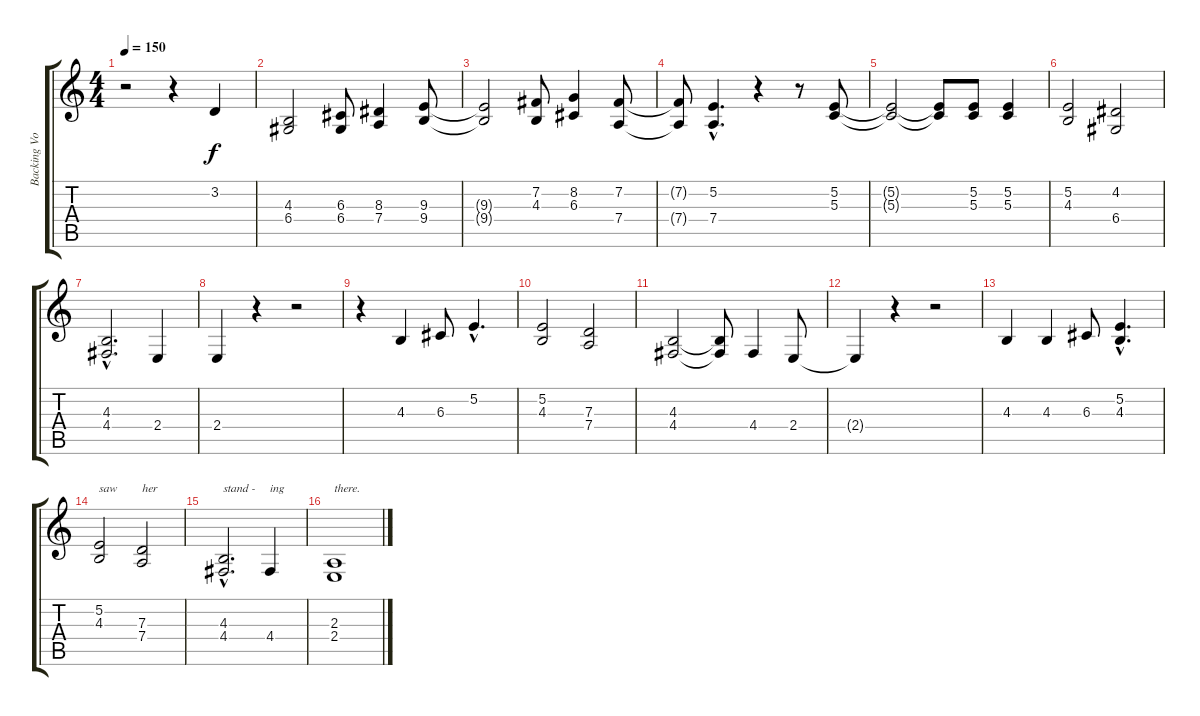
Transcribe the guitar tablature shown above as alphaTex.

\track ("Backing Vocals" "Backing Vo") {instrument tenorsax}
\staff {score tabs}
\tuning (E4 B3 G3 D3 A2 E2) {hide}
\ts (4 4)
\tempo 150
\clef g2
\ks c
r.2{dy f} r.4 3.2.4 |
(4.3 6.4).2 (6.3 6.4).8 (8.3 7.4).4 (9.3 9.4).8 |
(9.3{t} 9.4{t}).2 (7.2 4.3).8 (8.2 6.3).4 (7.2 7.4).8 |
(7.2{t} 7.4{t}).8 (5.2{hac} 7.4{hac}).4{d} r.4 r.8 (5.2 5.3).8 |
(5.2{t} 5.3{t}).2 (5.2{t} 5.3{t}).8 (5.2 5.3).8 (5.2 5.3).4 |
(5.2 4.3).2 (4.2 6.4).2 |
(4.3{hac} 4.4{hac}).2{d} 2.4.4 |
2.4.4 r.4 r.2 |
r.4 4.3.4 6.3.8 5.2{hac}.4{d} |
(5.2 4.3).2 (7.3 7.4).2 |
(4.3 4.4).2 (4.3{t} 4.4{t}).8 4.4.4 2.4.8 |
2.4{t}.4 r.4 r.2 |
4.3.4 4.3.4 6.3.8 (5.2{hac} 4.3{hac}).4{d} |
(5.2 4.3).2{txt "saw"} (7.3 7.4).2{txt "her"} |
(4.3{hac} 4.4{hac}).2{d txt "stand -"} 4.4.4{txt "ing"} |
(2.3 2.4).1{txt "there."}
